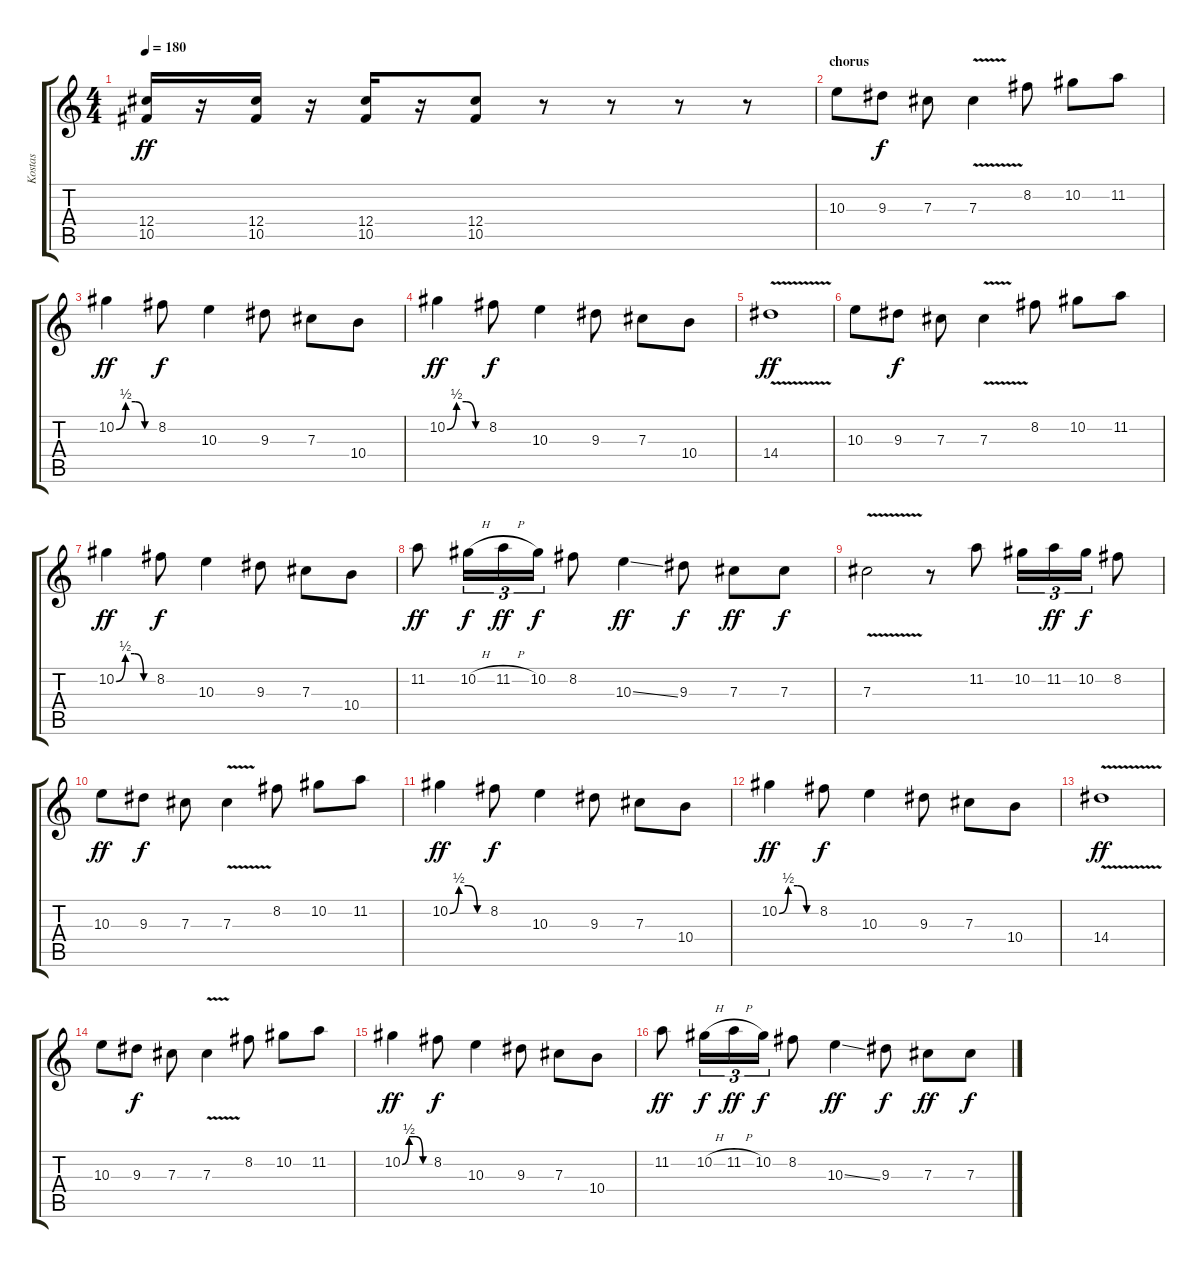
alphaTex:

\track ("Kostas" "Kostas") {instrument distortionguitar}
\staff {score tabs}
\tuning (Eb4 Bb3 Gb3 Db3 Ab2 Eb2) {hide}
\ts (4 4)
\tempo 180
\clef g2
\ks c
(12.4 10.5).16{dy ff} r.16 (12.4 10.5).16 r.16 (12.4 10.5).16 r.16 (12.4 10.5).8 r.8 r.8 r.8 r.8 |
\section ("" "chorus")
10.3.8 9.3.8{dy f} 7.3.8 7.3{v}.4 8.2.8 10.2.8 11.2.8 |
10.2{be (custom 0 0 15 2 30 2 45 0 60 0)}.4{dy ff} 8.2.8{dy f} 10.3.4 9.3.8 7.3.8 10.4.8 |
10.2{be (custom 0 0 15 2 30 2 45 0 60 0)}.4{dy ff} 8.2.8{dy f} 10.3.4 9.3.8 7.3.8 10.4.8 |
14.4{v}.1{dy ff} |
10.3.8 9.3.8{dy f} 7.3.8 7.3{v}.4 8.2.8 10.2.8 11.2.8 |
10.2{be (custom 0 0 15 2 30 2 45 0 60 0)}.4{dy ff} 8.2.8{dy f} 10.3.4 9.3.8 7.3.8 10.4.8 |
11.2.8{dy ff} 10.2{h}.16{tu (3 2) dy f} 11.2{h}.16{tu (3 2) dy ff} 10.2.16{tu (3 2) dy f} 8.2.8 10.3{ss}.4{dy ff} 9.3.8{dy f} 7.3.8{dy ff} 7.3.8{dy f} |
7.3{v}.2 r.8 11.2.8 10.2.16{tu (3 2)} 11.2.16{tu (3 2) dy ff} 10.2.16{tu (3 2) dy f} 8.2.8 |
10.3.8{dy ff} 9.3.8{dy f} 7.3.8 7.3{v}.4 8.2.8 10.2.8 11.2.8 |
10.2{be (custom 0 0 15 2 30 2 45 0 60 0)}.4{dy ff} 8.2.8{dy f} 10.3.4 9.3.8 7.3.8 10.4.8 |
10.2{be (custom 0 0 15 2 30 2 45 0 60 0)}.4{dy ff} 8.2.8{dy f} 10.3.4 9.3.8 7.3.8 10.4.8 |
14.4{v}.1{dy ff} |
10.3.8 9.3.8{dy f} 7.3.8 7.3{v}.4 8.2.8 10.2.8 11.2.8 |
10.2{be (custom 0 0 15 2 30 2 45 0 60 0)}.4{dy ff} 8.2.8{dy f} 10.3.4 9.3.8 7.3.8 10.4.8 |
11.2.8{dy ff} 10.2{h}.16{tu (3 2) dy f} 11.2{h}.16{tu (3 2) dy ff} 10.2.16{tu (3 2) dy f} 8.2.8 10.3{ss}.4{dy ff} 9.3.8{dy f} 7.3.8{dy ff} 7.3.8{dy f}
